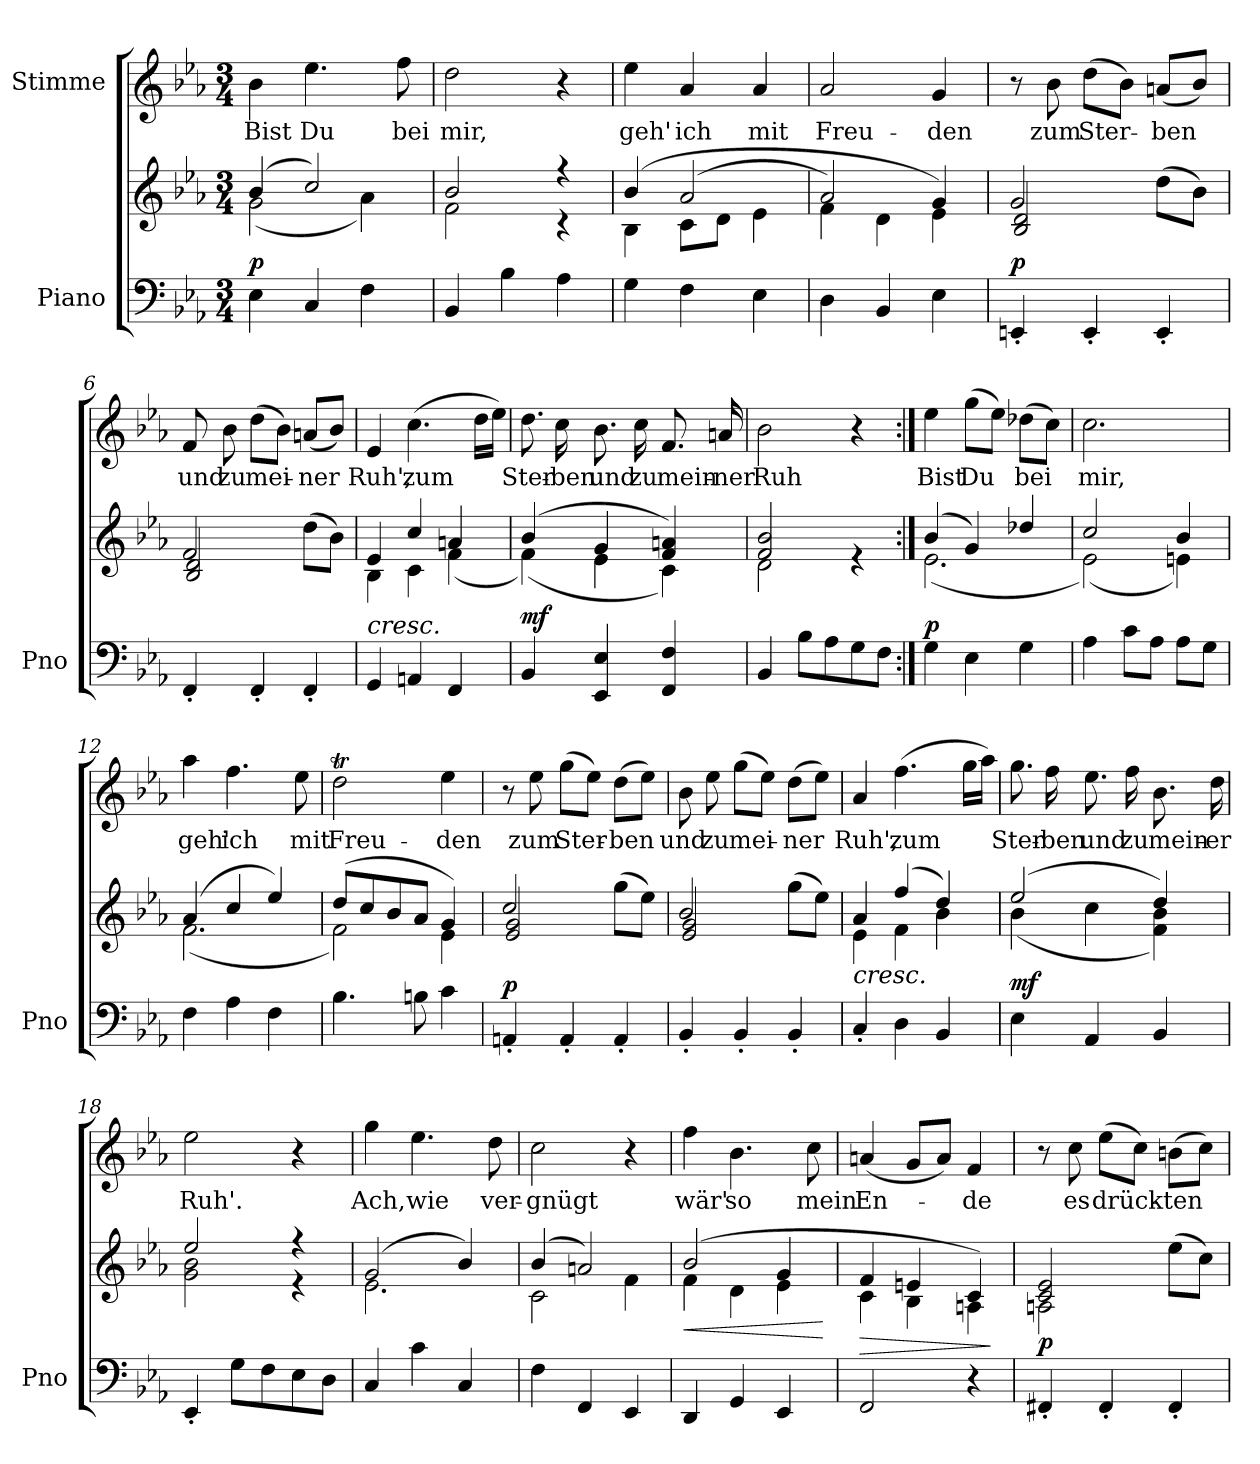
**kern	**kern	**dynam	**kern	**text
*part2	*part2	*part2	*part1	*part1
*staff3	*staff2	*staff2/3	*staff1	*staff1
*I"Piano	*	*	*I"Stimme	*
*I'Pno	*	*	*	*
*clefF4	*clefG2	*	*clefG2	*
*k[b-e-a-]	*k[b-e-a-]	*	*k[b-e-a-]	*
*M3/4	*M3/4	*	*M3/4	*
*MM72	*MM72	*	*MM72	*
=1	=1	=1	=1	=1
*	*^	*	*	*
!	!	!	!LO:DY:a=2	!	!LO:LY:b
4E-\	(>4b-/	(<2g\	p	4b-\	Bist
!	!	!	!	!	!LO:LY:b
4C/	2cc/)	.	.	4.ee-\	Du
4F\	.	4a-\)	.	.	.
!	!	!	!	!	!LO:LY:b
.	.	.	.	8ff\	bei
=2	=2	=2	=2	=2	=2
!	!	!	!	!	!LO:LY:b
4BB-/	2b-/	2f\	.	2dd\	mir,
4B-\	.	.	.	.	.
4A-\	4r	4r	.	4r	.
=3	=3	=3	=3	=3	=3
!	!	!	!	!	!LO:LY:b
4G\	(>4b-/	4B-\	.	4ee-\	geh'
!	!	!	!	!	!LO:LY:b
4F\	(>2a-/	8c\L	.	4a-/	ich
.	.	8d\J	.	.	.
!	!	!	!	!	!LO:LY:b
4E-\	.	4e-\	.	4a-/	mit
=4	=4	=4	=4	=4	=4
!	!	!	!	!	!LO:LY:b
4D\	2a-/)	4f\	.	2a-/	Freu-
4BB-/	.	4d\	.	.	.
!	!	!	!	!	!LO:LY:b
4E-\	4g/)	4e-\	.	4g/	den
=5	=5	=5	=5	=5	=5
!	!	!	!LO:DY:a=2	!	!
4EEn'/	2g/	2B-/ 2d/	p	8r	.
!	!	!	!	!	!LO:LY:b
.	.	.	.	8b-\	zum
!	!	!	!	!	!LO:LY:b
4EE'/	.	.	.	(>8dd\L	Ster-
.	.	.	.	8b-\J)	.
!	!	!	!	!	!LO:LY:b
4EE'/	(>8dd\L	4ryy	.	(<8an/L	ben
.	8b-\J)	.	.	8b-/J)	.
=6	=6	=6	=6	=6	=6
!	!	!	!	!	!LO:LY:b
4FF'/	2f/	2B-/ 2d/	.	8f/	und
!	!	!	!	!	!LO:LY:b
.	.	.	.	8b-\	zu
!	!	!	!	!	!LO:LY:b
4FF'/	.	.	.	(>8dd\L	mei-
.	.	.	.	8b-\J)	.
!	!	!	!	!	!LO:LY:b
4FF'/	(>8dd\L	4ryy	.	(<8an/L	ner
.	8b-\J)	.	.	8b-/J)	.
=7	=7	=7	=7	=7	=7
!LO:TX:a:i:t=cresc.	!	!	!	!	!
!	!	!	!	!	!LO:LY:b
4GG/	4e-/	4B-\	.	4e-/	Ruh',
!	!	!	!	!	!LO:LY:b
4AAn/	4cc/	4c\	.	(>4.cc\	zum
4FF/	4an/	(<4f\	.	.	.
.	.	.	.	16dd\LL	.
.	.	.	.	16ee-\JJ)	.
!!LO:LB:g=z
=8	=8	=8	=8	=8	=8
!	!	!	!LO:DY:a=2	!	!LO:LY:b
4BB-/	(>4b-/	(<4f\)	mf	8.dd\	Ster-
!	!	!	!	!	!LO:LY:b
.	.	.	.	16cc\	-ben
!	!	!	!	!	!LO:LY:b
4EE-/ 4E-/	4g/	4e-\	.	8.b-\	und
!	!	!	!	!	!LO:LY:b
.	.	.	.	16cc\	zu
!	!	!	!	!	!LO:LY:b
4FF/ 4F/	4f/ 4an/)	4c\)	.	8.f/	mein-
!	!	!	!	!	!LO:LY:b
.	.	.	.	16an/	-ner
=9	=9	=9	=9	=9	=9
!	!	!	!	!	!LO:LY:b
4BB-/	2f/ 2b-/	2d\	.	2b-\	Ruh
8B-\L	.	.	.	.	.
8A-\	.	.	.	.	.
8G\	4re	4ryy	.	4r	.
8F\J	.	.	.	.	.
=10:|!	=10:|!	=10:|!	=10:|!	=10:|!	=10:|!
!	!	!	!LO:DY:a=2	!	!LO:LY:b
4G\	(>4b-/	(<2.e-\	p	4ee-\	Bist
!	!	!	!	!	!LO:LY:b
4E-\	4g/)	.	.	(>8gg\L	Du
.	.	.	.	8ee-\J)	.
!	!	!	!	!	!LO:LY:b
4G\	4dd-X/	.	.	(>8dd-X\L	bei
.	.	.	.	8cc\J)	.
=11	=11	=11	=11	=11	=11
!	!	!	!	!	!LO:LY:b
4A-\	2cc/	(<2e-\)	.	2.cc\	mir,
8c\L	.	.	.	.	.
8A-\J	.	.	.	.	.
8A-\L	4b-/	4en\)	.	.	.
8G\J	.	.	.	.	.
=12	=12	=12	=12	=12	=12
!	!	!	!	!	!LO:LY:b
4F\	(>4a-/	(<2.f\	.	4aa-\	geh'
!	!	!	!	!	!LO:LY:b
4A-\	4cc/	.	.	4.ff\	ich
4F\	4ee-/)	.	.	.	.
!	!	!	!	!	!LO:LY:b
.	.	.	.	8ee-\	mit
=13	=13	=13	=13	=13	=13
!	!	!	!	!	!LO:LY:b
4.B-\	(>8dd/L	2f\)	.	2ddt\	Freu-
.	8cc/	.	.	.	.
.	8b-/	.	.	.	.
8Bn\	8a-/J	.	.	.	.
!	!	!	!	!	!LO:LY:b
4c\	4g/)	4e-\	.	4ee-\	-den
!!LO:LB:g=z
=14	=14	=14	=14	=14	=14
!	!	!	!LO:DY:a=2	!	!
4AAn'/	2cc/	2e-/ 2g/	p	8r	.
!	!	!	!	!	!LO:LY:b
.	.	.	.	8ee-\	zum
!	!	!	!	!	!LO:LY:b
4AA'/	.	.	.	(>8gg\L	Ster-
.	.	.	.	8ee-\J)	.
!	!	!	!	!	!LO:LY:b
4AA'/	(>8gg\L	4ryy	.	(>8dd\L	ben
.	8ee-\J)	.	.	8ee-\J)	.
=15	=15	=15	=15	=15	=15
!	!	!	!	!	!LO:LY:b
4BB-'/	2b-/	2e-/ 2g/	.	8b-\	und
!	!	!	!	!	!LO:LY:b
.	.	.	.	8ee-\	zu
!	!	!	!	!	!LO:LY:b
4BB-'/	.	.	.	(>8gg\L	mei-
.	.	.	.	8ee-\J)	.
!	!	!	!	!	!LO:LY:b
4BB-'/	(>8gg\L	4ryy	.	(>8dd\L	ner
.	8ee-\J)	.	.	8ee-\J)	.
=16	=16	=16	=16	=16	=16
!LO:TX:a:i:t=cresc.	!	!	!	!	!
!	!	!	!	!	!LO:LY:b
4C'/	4a-/	4e-\	.	4a-/	Ruh',
!	!	!	!	!	!LO:LY:b
4D\	(>4ff/	4f\	.	(>4.ff\	zum
4BB-/	4dd/)	4b-\	.	.	.
.	.	.	.	16gg\LL	.
.	.	.	.	16aa-\JJ)	.
=17	=17	=17	=17	=17	=17
!	!	!	!LO:DY:a=2	!	!LO:LY:b
4E-\	(>2ee-/	(<4b-\	mf	8.gg\	Ster-
!	!	!	!	!	!LO:LY:b
.	.	.	.	16ff\	-ben
!	!	!	!	!	!LO:LY:b
4AA-/	.	4cc\	.	8.ee-\	und
!	!	!	!	!	!LO:LY:b
.	.	.	.	16ff\	zu
!	!	!	!	!	!LO:LY:b
4BB-/	4dd/)	4f\ 4b-\)	.	8.b-\	mein-
!	!	!	!	!	!LO:LY:b
.	.	.	.	16dd\	-er
=18	=18	=18	=18	=18	=18
!	!	!	!	!	!LO:LY:b
4EE-'/	2ee-/	2g\ 2b-\	.	2ee-\	Ruh'.
8G\L	.	.	.	.	.
8F\	.	.	.	.	.
8E-\	4r	4r	.	4r	.
8D\J	.	.	.	.	.
=19	=19	=19	=19	=19	=19
!	!	!	!	!	!LO:LY:b
4C/	(>2g/	2.e-\	.	4gg\	Ach,
!	!	!	!	!	!LO:LY:b
4c\	.	.	.	4.ee-\	wie
4C/	4b-/)	.	.	.	.
!	!	!	!	!	!LO:LY:b
.	.	.	.	8dd\	ver-
!!LO:LB:g=z
=20	=20	=20	=20	=20	=20
!	!	!	!	!	!LO:LY:b
4F\	(>4b-/	2c\	.	2cc\	-gnügt
4FF/	2an/)	.	.	.	.
4EE-/	.	4f\	.	4r	.
=21	=21	=21	=21	=21	=21
!	!	!	!LO:HP:b	!	!LO:LY:b
4DD/	(>2b-/	4f\	<	4ff\	wär'
!	!	!	!	!	!LO:LY:b
4GG/	.	4d\	.	4.b-\	so
4EE-/	4g/	4e-\	.	.	.
!	!	!	!	!	!LO:LY:b
.	.	.	.	8cc\	mein
*	*v	*v	*	*	*
.	.	[	.	.
=22	=22	=22	=22	=22
!	!	!LO:HP:b	!	!LO:LY:b
*	*^	*	*	*
2FF/	4f/	4c\	>	(<4an/	En-
.	4en/	4B-\	.	8g/L	.
.	.	.	.	8a/J)	.
!	!	!	!	!	!LO:LY:b
4r	4c/)	4An\	.	4f/	de
*	*v	*v	*	*	*
.	.	]	.	.
=23	=23	=23	=23	=23
*	*^	*	*	*
!	!	!	!LO:DY:a=2	!	!
4FF#X'/	2c/ 2e-/	2An\	p	8r	.
!	!	!	!	!	!LO:LY:b
.	.	.	.	8cc\	es
!	!	!	!	!	!LO:LY:b
4FF#'/	.	.	.	(>8ee-\L	drück-
.	.	.	.	8cc\J)	.
!	!	!	!	!	!LO:LY:b
4FF#'/	(>8ee-\L	4ryy	.	(>8bn\L	ten
.	8cc\J)	.	.	8cc\J)	.
*	*v	*v	*	*	*
=	=	=	=	=
*-	*-	*-	*-	*-
